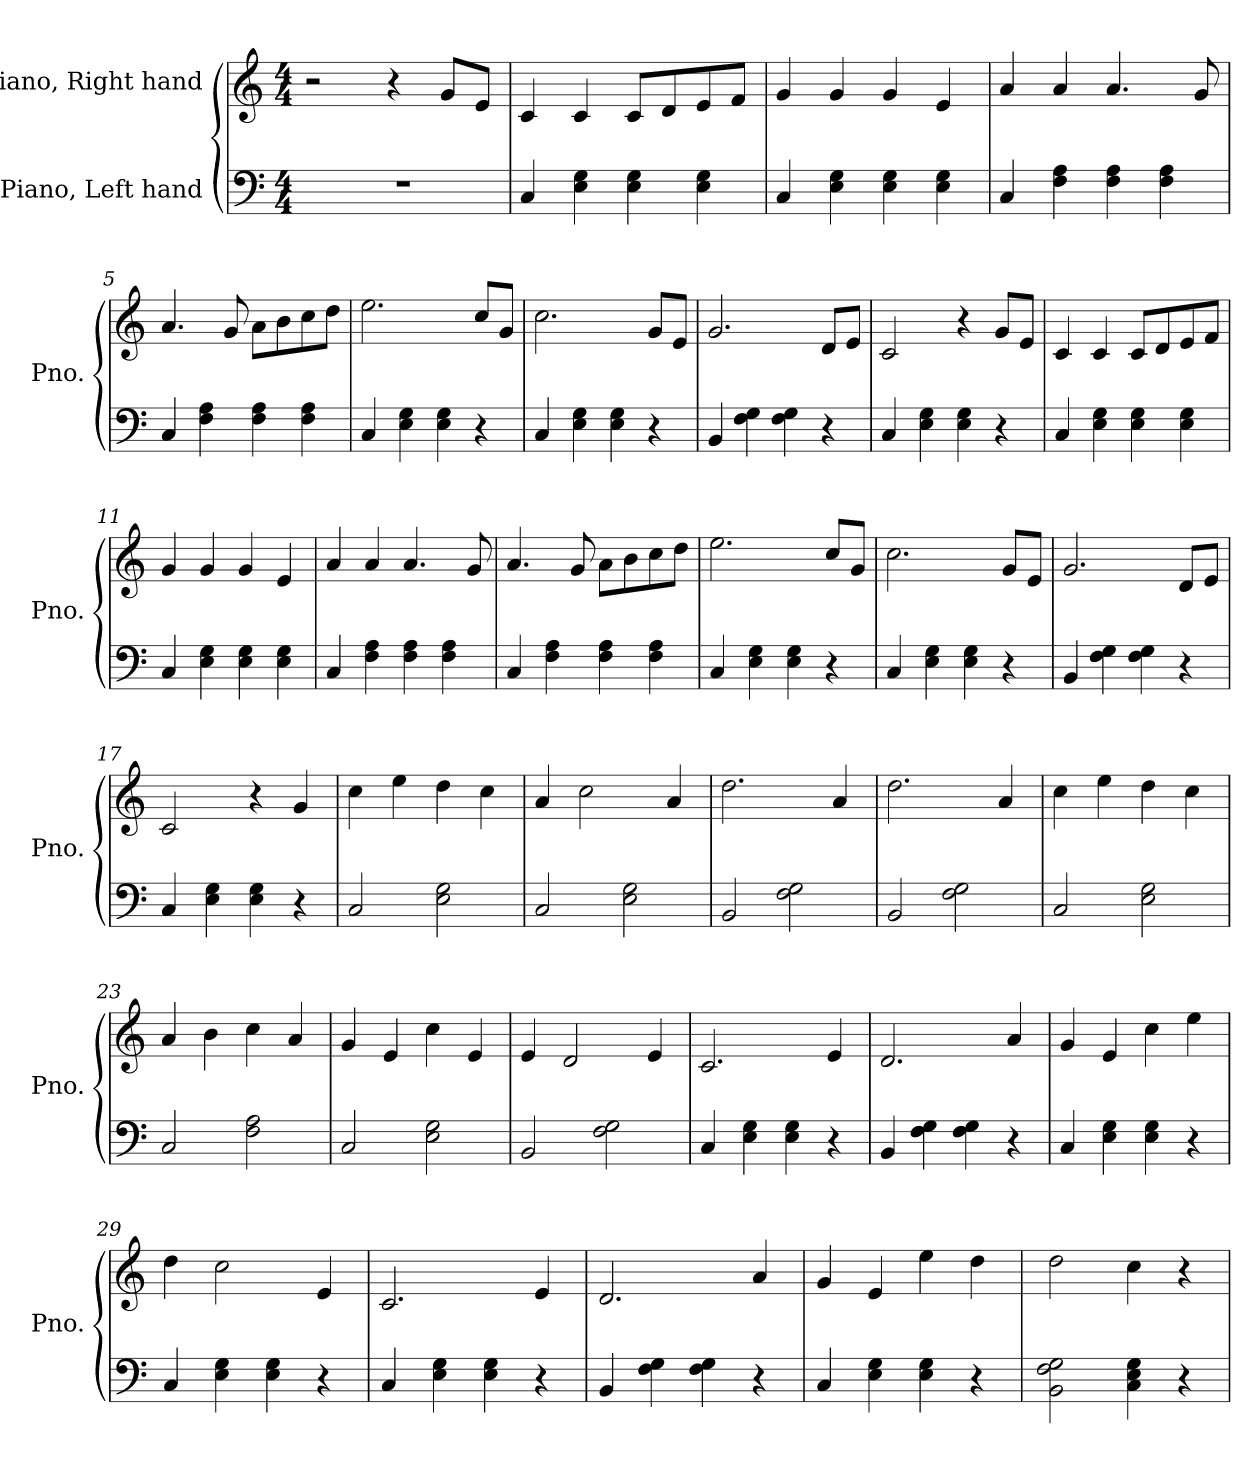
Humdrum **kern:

**kern	**kern
*part2	*part1
*staff2	*staff1
*I"Piano, Left hand	*I"Piano, Right hand
*I'Pno.	*I'Pno.
*clefF4	*clefG2
*k[]	*k[]
*M4/4	*M4/4
*MM120	*MM120
=1	=1
1r	2r
.	4r
.	8g/L
.	8e/J
=2	=2
4C/	4c/
4E\ 4G\	4c/
4E\ 4G\	8c/L
.	8d/
4E\ 4G\	8e/
.	8f/J
=3	=3
4C/	4g/
4E\ 4G\	4g/
4E\ 4G\	4g/
4E\ 4G\	4e/
=4	=4
4C/	4a/
4F\ 4A\	4a/
4F\ 4A\	4.a/
4F\ 4A\	.
.	8g/
=5	=5
4C/	4.a/
4F\ 4A\	.
.	8g/
4F\ 4A\	8a\L
.	8b\
4F\ 4A\	8cc\
.	8dd\J
=6	=6
4C/	2.ee\
4E\ 4G\	.
4E\ 4G\	.
4r	8cc/L
.	8g/J
!!LO:LB:g=z
=7	=7
4C/	2.cc\
4E\ 4G\	.
4E\ 4G\	.
4r	8g/L
.	8e/J
=8	=8
4BB/	2.g/
4F\ 4G\	.
4F\ 4G\	.
4r	8d/L
.	8e/J
=9	=9
4C/	2c/
4E\ 4G\	.
4E\ 4G\	4r
4r	8g/L
.	8e/J
=10	=10
4C/	4c/
4E\ 4G\	4c/
4E\ 4G\	8c/L
.	8d/
4E\ 4G\	8e/
.	8f/J
=11	=11
4C/	4g/
4E\ 4G\	4g/
4E\ 4G\	4g/
4E\ 4G\	4e/
=12	=12
4C/	4a/
4F\ 4A\	4a/
4F\ 4A\	4.a/
4F\ 4A\	.
.	8g/
!!LO:LB:g=z
=13	=13
4C/	4.a/
4F\ 4A\	.
.	8g/
4F\ 4A\	8a\L
.	8b\
4F\ 4A\	8cc\
.	8dd\J
=14	=14
4C/	2.ee\
4E\ 4G\	.
4E\ 4G\	.
4r	8cc/L
.	8g/J
=15	=15
4C/	2.cc\
4E\ 4G\	.
4E\ 4G\	.
4r	8g/L
.	8e/J
=16	=16
4BB/	2.g/
4F\ 4G\	.
4F\ 4G\	.
4r	8d/L
.	8e/J
=17	=17
4C/	2c/
4E\ 4G\	.
4E\ 4G\	4r
4r	4g/
=18	=18
2C/	4cc\
.	4ee\
2E\ 2G\	4dd\
.	4cc\
=19	=19
2C/	4a/
.	2cc\
2E\ 2G\	.
.	4a/
!!LO:LB:g=z
=20	=20
2BB/	2.dd\
2F\ 2G\	.
.	4a/
=21	=21
2BB/	2.dd\
2F\ 2G\	.
.	4a/
=22	=22
2C/	4cc\
.	4ee\
2E\ 2G\	4dd\
.	4cc\
=23	=23
2C/	4a/
.	4b\
2F\ 2A\	4cc\
.	4a/
=24	=24
2C/	4g/
.	4e/
2E\ 2G\	4cc\
.	4e/
=25	=25
2BB/	4e/
.	2d/
2F\ 2G\	.
.	4e/
=26	=26
4C/	2.c/
4E\ 4G\	.
4E\ 4G\	.
4r	4e/
=27	=27
4BB/	2.d/
4F\ 4G\	.
4F\ 4G\	.
4r	4a/
=28	=28
4C/	4g/
4E\ 4G\	4e/
4E\ 4G\	4cc\
4r	4ee\
!!LO:LB:g=z
=29	=29
4C/	4dd\
4E\ 4G\	2cc\
4E\ 4G\	.
4r	4e/
=30	=30
4C/	2.c/
4E\ 4G\	.
4E\ 4G\	.
4r	4e/
=31	=31
4BB/	2.d/
4F\ 4G\	.
4F\ 4G\	.
4r	4a/
=32	=32
4C/	4g/
4E\ 4G\	4e/
4E\ 4G\	4ee\
4r	4dd\
=33	=33
2BB\ 2F\ 2G\	2dd\
4C\ 4E\ 4G\	4cc\
4r	4r
=	=
*-	*-
